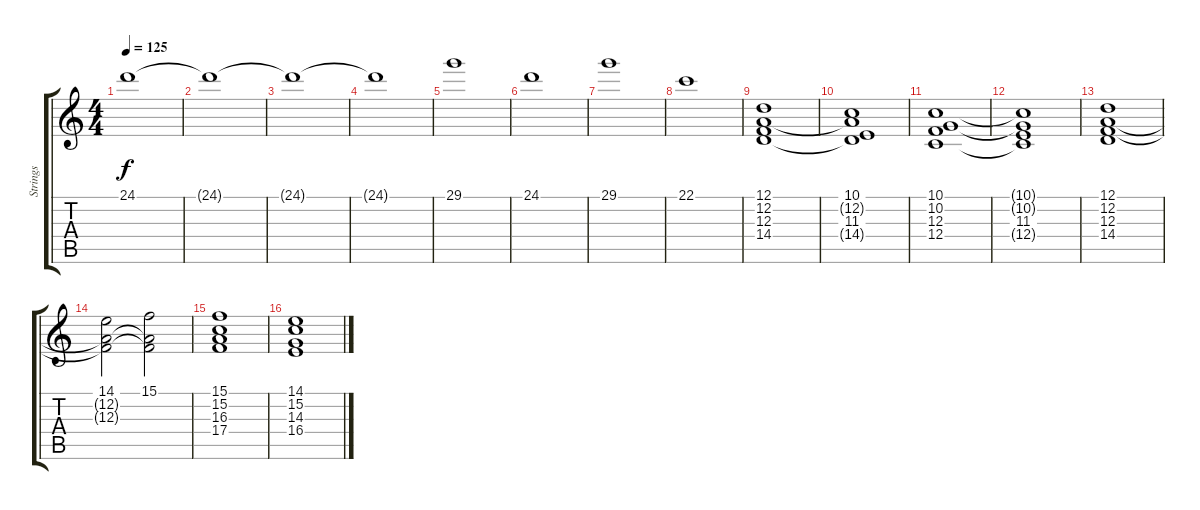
\track ("Strings" "Strings") {instrument stringensemble2}
\staff {score tabs}
\tuning (D4 A3 F3 C3 G2 D2) {hide}
\ts (4 4)
\tempo 125
\clef g2
\ks c
24.1.1{dy f volume 7} |
24.1{t}.1 |
24.1{t}.1 |
24.1{t}.1 |
29.1.1 |
24.1.1 |
29.1.1 |
22.1.1 |
(12.1 12.2 12.3 14.4).1{volume 12 instrument stringensemble1} |
(10.1 12.2{t} 11.3 14.4{t}).1 |
(10.1 10.2 12.3 12.4).1 |
(10.1{t} 10.2{t} 11.3 12.4{t}).1 |
(12.1 12.2 12.3 14.4).1{volume 12 instrument stringensemble1} |
(14.1 12.2{t} 12.3{t}).2 (15.1 12.2{t} 12.3{t}).2 |
(15.1 15.2 16.3 17.4).1 |
(14.1 15.2 14.3 16.4).1
